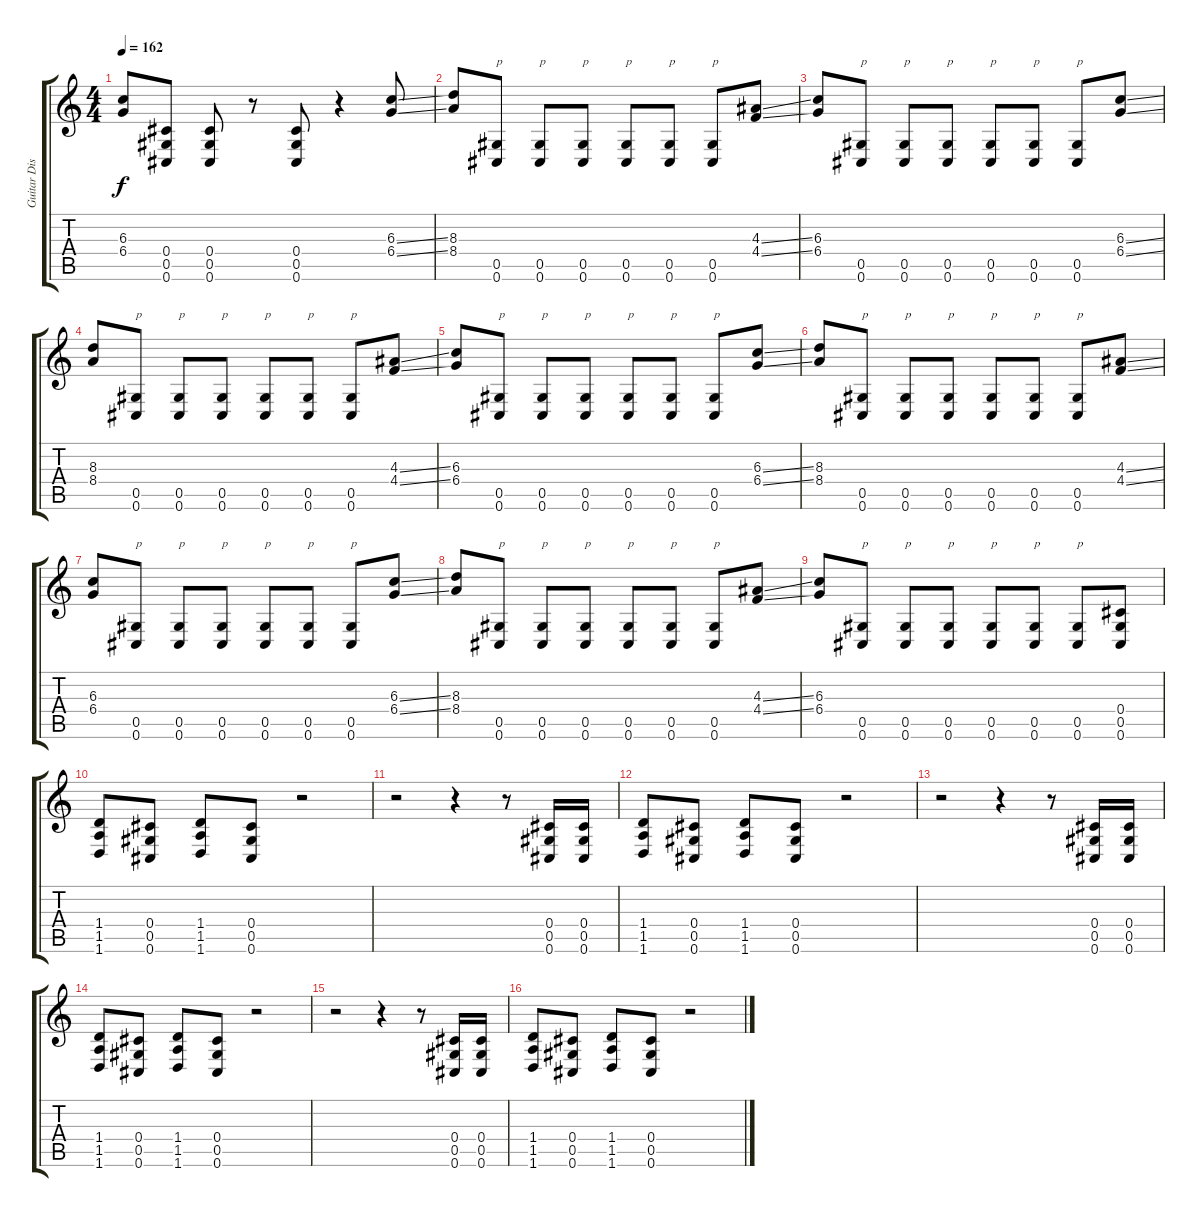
\track ("Guitar Disto 2" "Guitar Dis") {instrument distortionguitar}
\staff {score tabs}
\tuning (Eb4 Bb3 Gb3 Db3 Ab2 Db2) {hide}
\ts (4 4)
\tempo 162
\clef g2
\ks c
(6.3 6.4).8{dy f} (0.4 0.5 0.6).8 (0.4 0.5 0.6).8 r.8 (0.4 0.5 0.6).8 r.4 (6.3{ss} 6.4{ss}).8 |
(8.3 8.4).8 (0.5 0.6).8{txt "p"} (0.5 0.6).8{txt "p"} (0.5 0.6).8{txt "p"} (0.5 0.6).8{txt "p"} (0.5 0.6).8{txt "p"} (0.5 0.6).8{txt "p"} (4.3{ss} 4.4{ss}).8 |
(6.3 6.4).8 (0.5 0.6).8{txt "p"} (0.5 0.6).8{txt "p"} (0.5 0.6).8{txt "p"} (0.5 0.6).8{txt "p"} (0.5 0.6).8{txt "p"} (0.5 0.6).8{txt "p"} (6.3{ss} 6.4{ss}).8 |
(8.3 8.4).8 (0.5 0.6).8{txt "p"} (0.5 0.6).8{txt "p"} (0.5 0.6).8{txt "p"} (0.5 0.6).8{txt "p"} (0.5 0.6).8{txt "p"} (0.5 0.6).8{txt "p"} (4.3{ss} 4.4{ss}).8 |
(6.3 6.4).8 (0.5 0.6).8{txt "p"} (0.5 0.6).8{txt "p"} (0.5 0.6).8{txt "p"} (0.5 0.6).8{txt "p"} (0.5 0.6).8{txt "p"} (0.5 0.6).8{txt "p"} (6.3{ss} 6.4{ss}).8 |
(8.3 8.4).8 (0.5 0.6).8{txt "p"} (0.5 0.6).8{txt "p"} (0.5 0.6).8{txt "p"} (0.5 0.6).8{txt "p"} (0.5 0.6).8{txt "p"} (0.5 0.6).8{txt "p"} (4.3{ss} 4.4{ss}).8 |
(6.3 6.4).8 (0.5 0.6).8{txt "p"} (0.5 0.6).8{txt "p"} (0.5 0.6).8{txt "p"} (0.5 0.6).8{txt "p"} (0.5 0.6).8{txt "p"} (0.5 0.6).8{txt "p"} (6.3{ss} 6.4{ss}).8 |
(8.3 8.4).8 (0.5 0.6).8{txt "p"} (0.5 0.6).8{txt "p"} (0.5 0.6).8{txt "p"} (0.5 0.6).8{txt "p"} (0.5 0.6).8{txt "p"} (0.5 0.6).8{txt "p"} (4.3{ss} 4.4{ss}).8 |
(6.3 6.4).8 (0.5 0.6).8{txt "p"} (0.5 0.6).8{txt "p"} (0.5 0.6).8{txt "p"} (0.5 0.6).8{txt "p"} (0.5 0.6).8{txt "p"} (0.5 0.6).8{txt "p"} (0.4 0.5 0.6).8 |
(1.4 1.5 1.6).8 (0.4 0.5 0.6).8 (1.4 1.5 1.6).8 (0.4 0.5 0.6).8 r.2 |
r.2 r.4 r.8 (0.4 0.5 0.6).16 (0.4 0.5 0.6).16 |
(1.4 1.5 1.6).8 (0.4 0.5 0.6).8 (1.4 1.5 1.6).8 (0.4 0.5 0.6).8 r.2 |
r.2 r.4 r.8 (0.4 0.5 0.6).16 (0.4 0.5 0.6).16 |
(1.4 1.5 1.6).8 (0.4 0.5 0.6).8 (1.4 1.5 1.6).8 (0.4 0.5 0.6).8 r.2 |
r.2 r.4 r.8 (0.4 0.5 0.6).16 (0.4 0.5 0.6).16 |
(1.4 1.5 1.6).8 (0.4 0.5 0.6).8 (1.4 1.5 1.6).8 (0.4 0.5 0.6).8 r.2
